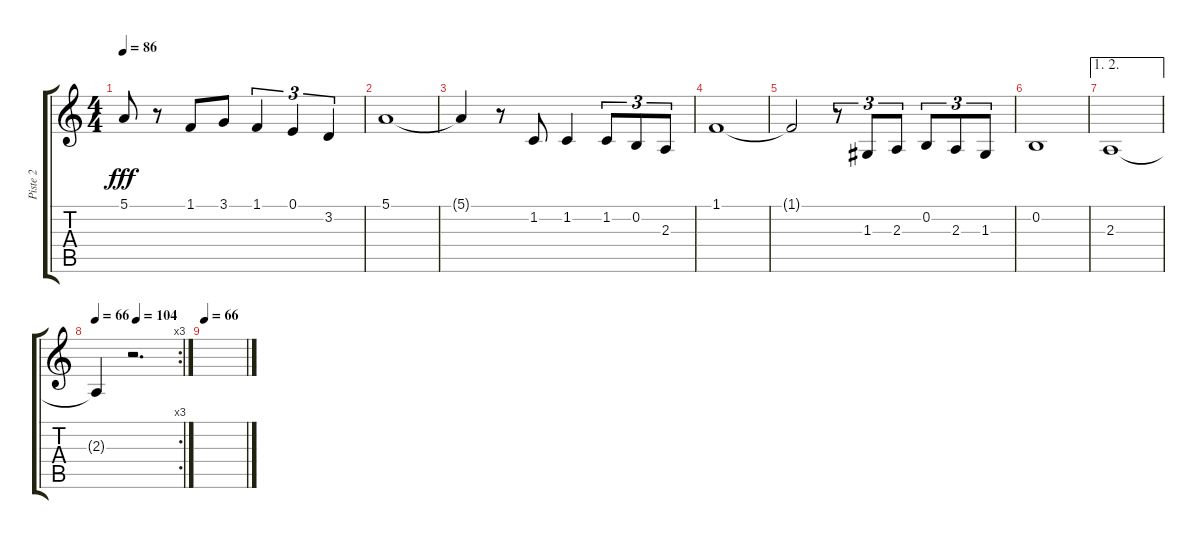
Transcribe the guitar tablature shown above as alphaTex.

\track ("Piste 2" "Piste 2") {instrument flute}
\staff {score tabs}
\tuning (E4 B3 G3 D3 A2 E2) {hide}
\ts (4 4)
\tempo 86
\clef g2
\ks c
5.1{t}.8{dy fff} r.8 1.1.8 3.1.8 1.1.4{tu (3 2)} 0.1.4{tu (3 2)} 3.2.4{tu (3 2)} |
5.1.1 |
5.1{t}.4 r.8 1.2.8 1.2.4 1.2.8{tu (3 2)} 0.2.8{tu (3 2)} 2.3.8{tu (3 2)} |
1.1.1 |
1.1{t}.2 r.8{tu (3 2)} 1.3.8{tu (3 2)} 2.3.8{tu (3 2)} 0.2.8{tu (3 2)} 2.3.8{tu (3 2)} 1.3.8{tu (3 2)} |
0.2.1 |
\ae (1 2)
2.3.1{volume 0} |
\rc 3
\tempo 66
\tempo (104 0.5)
2.3{t}.4 r.2{d} |
\tempo 66
